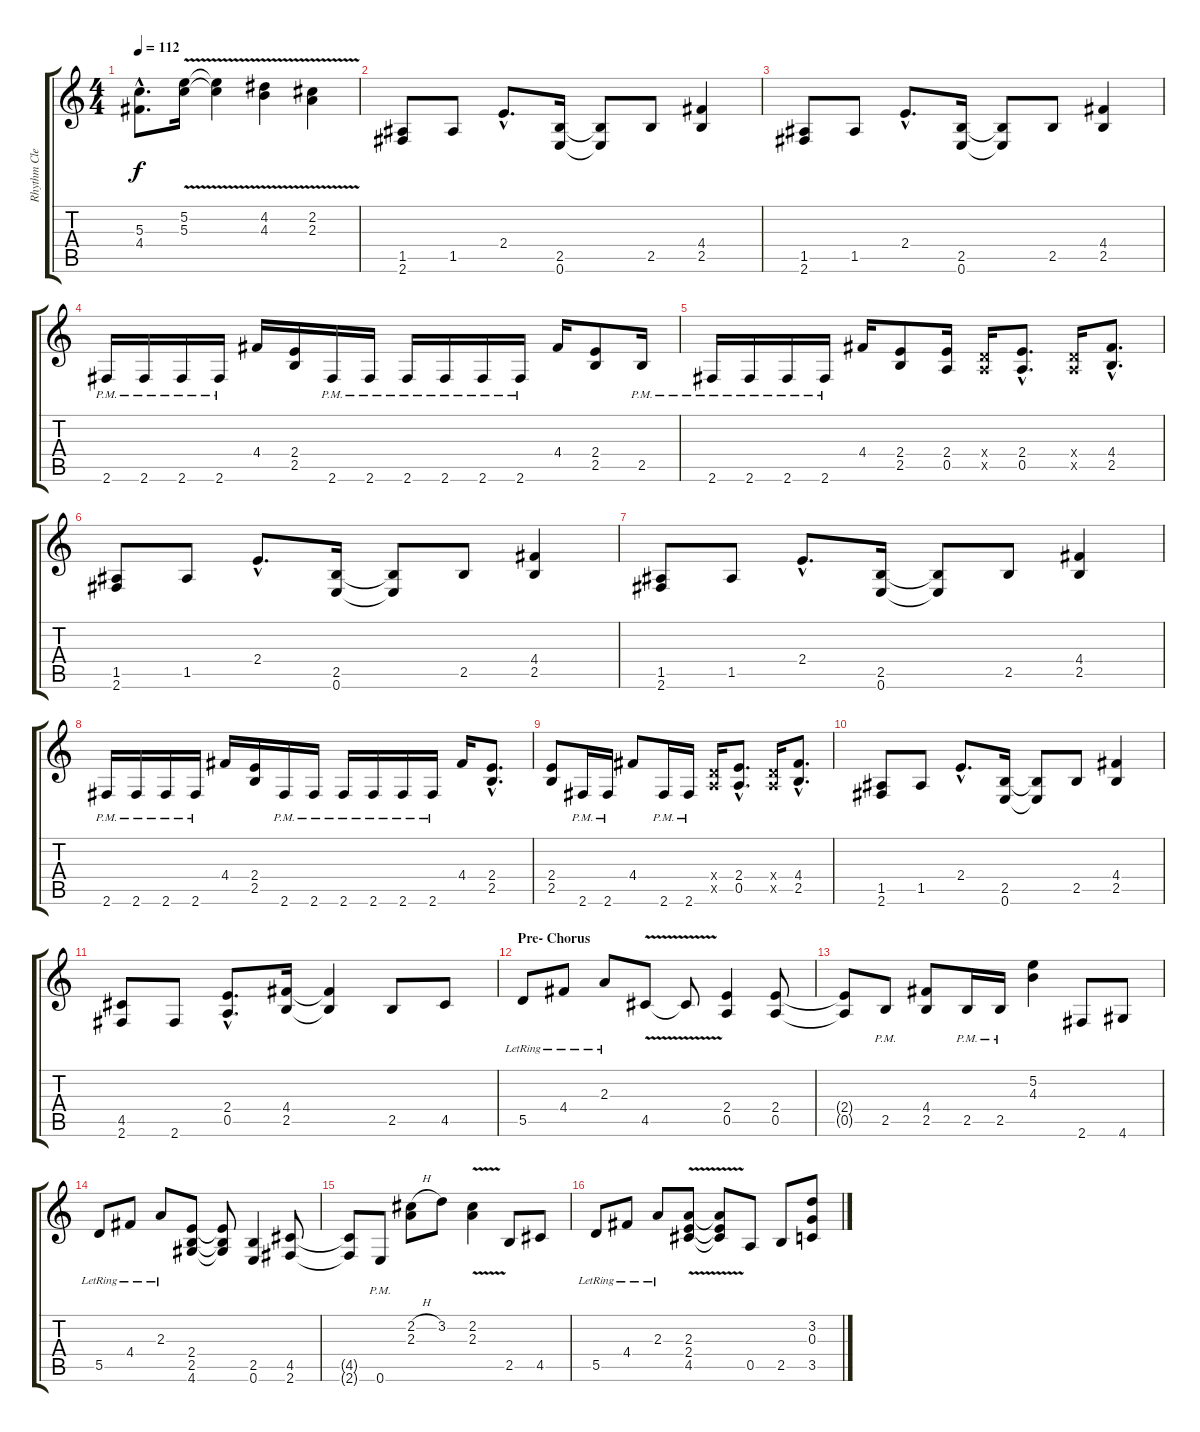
\track ("Rhythm Clean" "Rhythm Cle") {instrument electricguitarclean}
\staff {score tabs}
\tuning (E4 B3 G3 D3 A2 E2) {hide}
\ts (4 4)
\tempo 112
\clef g2
\ks c
(5.3{hac} 4.4{hac}).8{d dy f} (5.2{v} 5.3{v}).16 (5.2{t} 5.3{t}).4 (4.2{v} 4.3{v}).4 (2.2{v} 2.3{v}).4 |
(1.5 2.6).8 1.5.8 2.4{hac}.8{d} (2.5 0.6).16 (2.5{t} 0.6{t}).8 2.5.8 (4.4 2.5).4 |
(1.5 2.6).8 1.5.8 2.4{hac}.8{d} (2.5 0.6).16 (2.5{t} 0.6{t}).8 2.5.8 (4.4 2.5).4 |
2.6{pm}.16 2.6{pm}.16 2.6{pm}.16 2.6{pm}.16 4.4.16 (2.4 2.5).16 2.6{pm}.16 2.6{pm}.16 2.6{pm}.16 2.6{pm}.16 2.6{pm}.16 2.6{pm}.16 4.4.16 (2.4 2.5).8 2.5{pm}.16 |
2.6{pm}.16 2.6{pm}.16 2.6{pm}.16 2.6{pm}.16 4.4.16 (2.4 2.5).8 (2.4 0.5).16 (0.4{x} 0.5{x}).16 (2.4{hac} 0.5{hac}).8{d} (0.4{x} 0.5{x}).16 (4.4{hac} 2.5{hac}).8{d} |
(1.5 2.6).8 1.5.8 2.4{hac}.8{d} (2.5 0.6).16 (2.5{t} 0.6{t}).8 2.5.8 (4.4 2.5).4 |
(1.5 2.6).8 1.5.8 2.4{hac}.8{d} (2.5 0.6).16 (2.5{t} 0.6{t}).8 2.5.8 (4.4 2.5).4 |
2.6{pm}.16 2.6{pm}.16 2.6{pm}.16 2.6{pm}.16 4.4.16 (2.4 2.5).16 2.6{pm}.16 2.6{pm}.16 2.6{pm}.16 2.6{pm}.16 2.6{pm}.16 2.6{pm}.16 4.4.16 (2.4{hac} 2.5{hac}).8{d} |
(2.4 2.5).8 2.6{pm}.16 2.6{pm}.16 4.4.8 2.6{pm}.16 2.6{pm}.16 (0.4{x} 0.5{x}).16 (2.4{hac} 0.5{hac}).8{d} (0.4{x} 0.5{x}).16 (4.4{hac} 2.5{hac}).8{d} |
(1.5 2.6).8 1.5.8 2.4{hac}.8{d} (2.5 0.6).16 (2.5{t} 0.6{t}).8 2.5.8 (4.4 2.5).4 |
(4.5 2.6).8 2.6.8 (2.4{hac} 0.5{hac}).8{d} (4.4 2.5).16 (4.4{t} 2.5{t}).4 2.5.8 4.5.8 |
\section ("" "Pre- Chorus")
5.5{lr}.8 4.4{lr}.8 2.3{lr}.8 4.5{v}.8 4.5{t}.8 (2.4 0.5).4 (2.4 0.5).8 |
(2.4{t} 0.5{t}).8 2.5{pm}.8 (4.4 2.5).8 2.5{pm}.16 2.5{pm}.16 (5.2 4.3).4 2.6.8 4.6.8 |
5.5{lr}.8 4.4{lr}.8 2.3{lr}.8 (2.4 2.5 4.6).8 (2.4{t} 2.5{t} 4.6{t}).8 (2.5 0.6).4 (4.5 2.6).8 |
(4.5{t} 2.6{t}).8 0.6{pm}.8 (2.2{h} 2.3).8 3.2.8 (2.2{v} 2.3{v}).4 2.5.8 4.5.8 |
5.5{lr}.8 4.4{lr}.8 2.3{lr}.8 (2.3{v} 2.4{v} 4.5{v}).8 (2.3{t} 2.4{t} 4.5{t}).8 0.5.8 2.5.8 (3.2 0.3 3.5).8{volume 3}
